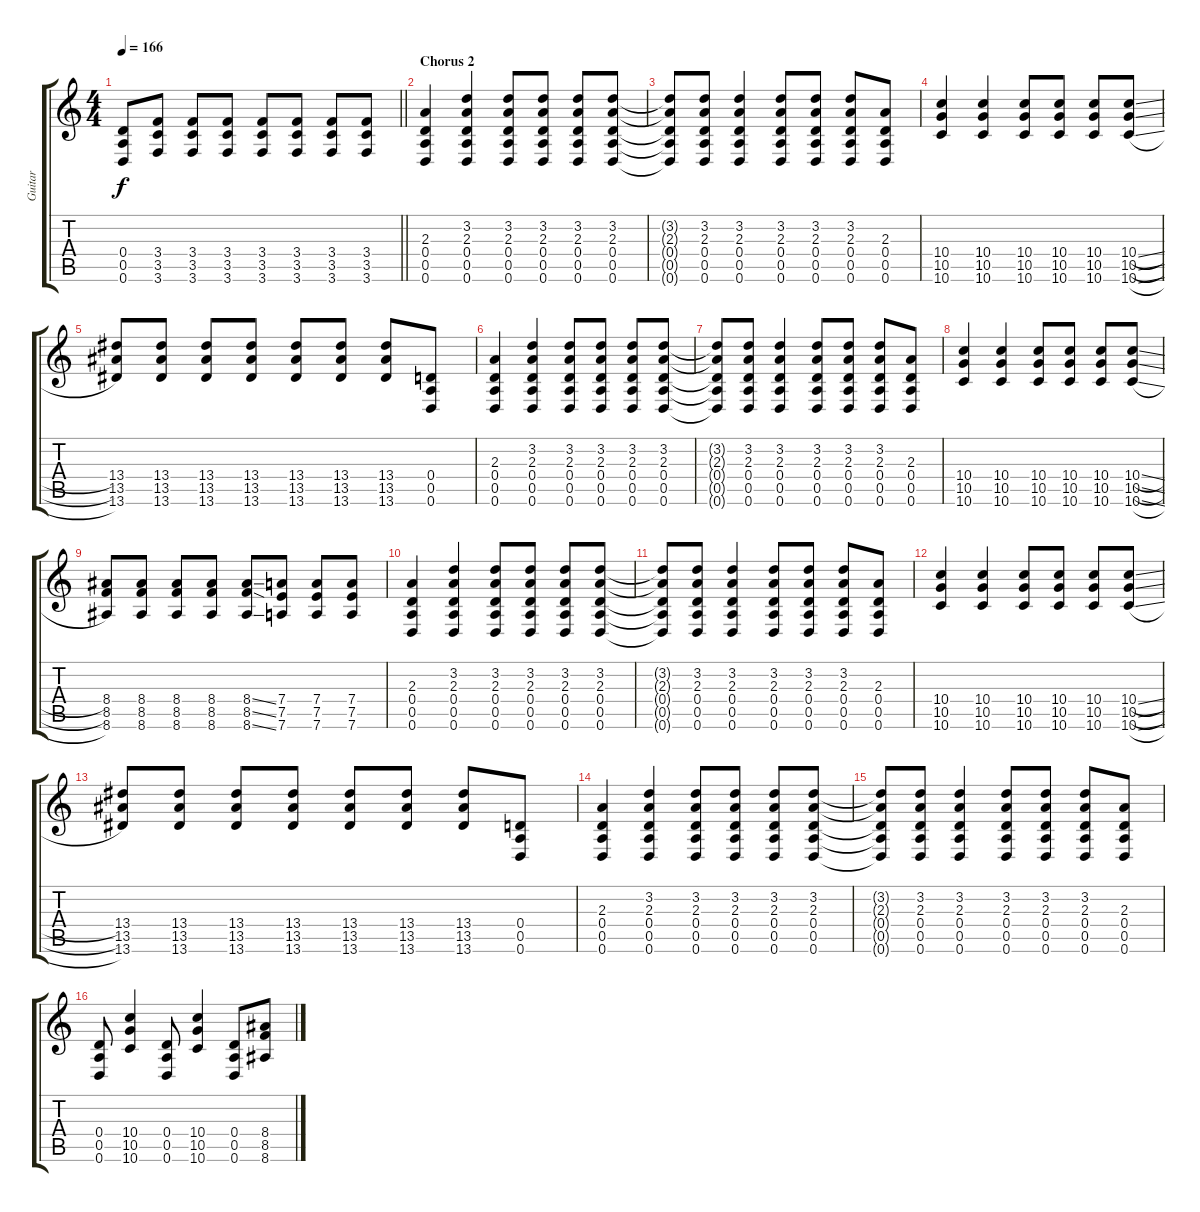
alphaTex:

\track ("Guitar" "Guitar") {instrument distortionguitar}
\staff {score tabs}
\tuning (E4 B3 G3 D3 A2 D2) {hide}
\ts (4 4)
\tempo 166
\clef g2
\barLineRight lightlight
\ks c
(0.4 0.5 0.6).8{dy f} (3.4 3.5 3.6).8 (3.4 3.5 3.6).8 (3.4 3.5 3.6).8 (3.4 3.5 3.6).8 (3.4 3.5 3.6).8 (3.4 3.5 3.6).8 (3.4 3.5 3.6).8 |
\section ("" "Chorus 2")
(2.3 0.4 0.5 0.6).4 (3.2 2.3 0.4 0.5 0.6).4 (3.2 2.3 0.4 0.5 0.6).8 (3.2 2.3 0.4 0.5 0.6).8 (3.2 2.3 0.4 0.5 0.6).8 (3.2 2.3 0.4 0.5 0.6).8 |
(3.2{t} 2.3{t} 0.4{t} 0.5{t} 0.6{t}).8 (3.2 2.3 0.4 0.5 0.6).8 (3.2 2.3 0.4 0.5 0.6).4 (3.2 2.3 0.4 0.5 0.6).8 (3.2 2.3 0.4 0.5 0.6).8 (3.2 2.3 0.4 0.5 0.6).8 (2.3 0.4 0.5 0.6).8 |
(10.4 10.5 10.6).4 (10.4 10.5 10.6).4 (10.4 10.5 10.6).8 (10.4 10.5 10.6).8 (10.4 10.5 10.6).8 (10.4{sl} 10.5{sl} 10.6{sl}).8 |
(13.4 13.5 13.6).8 (13.4 13.5 13.6).8 (13.4 13.5 13.6).8 (13.4 13.5 13.6).8 (13.4 13.5 13.6).8 (13.4 13.5 13.6).8 (13.4 13.5 13.6).8 (0.4 0.5 0.6).8 |
(2.3 0.4 0.5 0.6).4 (3.2 2.3 0.4 0.5 0.6).4 (3.2 2.3 0.4 0.5 0.6).8 (3.2 2.3 0.4 0.5 0.6).8 (3.2 2.3 0.4 0.5 0.6).8 (3.2 2.3 0.4 0.5 0.6).8 |
(3.2{t} 2.3{t} 0.4{t} 0.5{t} 0.6{t}).8 (3.2 2.3 0.4 0.5 0.6).8 (3.2 2.3 0.4 0.5 0.6).4 (3.2 2.3 0.4 0.5 0.6).8 (3.2 2.3 0.4 0.5 0.6).8 (3.2 2.3 0.4 0.5 0.6).8 (2.3 0.4 0.5 0.6).8 |
(10.4 10.5 10.6).4 (10.4 10.5 10.6).4 (10.4 10.5 10.6).8 (10.4 10.5 10.6).8 (10.4 10.5 10.6).8 (10.4{sl} 10.5{sl} 10.6{sl}).8 |
(8.4 8.5 8.6).8 (8.4 8.5 8.6).8 (8.4 8.5 8.6).8 (8.4 8.5 8.6).8 (8.4{ss} 8.5{ss} 8.6{ss}).8 (7.4 7.5 7.6).8 (7.4 7.5 7.6).8 (7.4 7.5 7.6).8 |
(2.3 0.4 0.5 0.6).4 (3.2 2.3 0.4 0.5 0.6).4 (3.2 2.3 0.4 0.5 0.6).8 (3.2 2.3 0.4 0.5 0.6).8 (3.2 2.3 0.4 0.5 0.6).8 (3.2 2.3 0.4 0.5 0.6).8 |
(3.2{t} 2.3{t} 0.4{t} 0.5{t} 0.6{t}).8 (3.2 2.3 0.4 0.5 0.6).8 (3.2 2.3 0.4 0.5 0.6).4 (3.2 2.3 0.4 0.5 0.6).8 (3.2 2.3 0.4 0.5 0.6).8 (3.2 2.3 0.4 0.5 0.6).8 (2.3 0.4 0.5 0.6).8 |
(10.4 10.5 10.6).4 (10.4 10.5 10.6).4 (10.4 10.5 10.6).8 (10.4 10.5 10.6).8 (10.4 10.5 10.6).8 (10.4{sl} 10.5{sl} 10.6{sl}).8 |
(13.4 13.5 13.6).8 (13.4 13.5 13.6).8 (13.4 13.5 13.6).8 (13.4 13.5 13.6).8 (13.4 13.5 13.6).8 (13.4 13.5 13.6).8 (13.4 13.5 13.6).8 (0.4 0.5 0.6).8 |
(2.3 0.4 0.5 0.6).4 (3.2 2.3 0.4 0.5 0.6).4 (3.2 2.3 0.4 0.5 0.6).8 (3.2 2.3 0.4 0.5 0.6).8 (3.2 2.3 0.4 0.5 0.6).8 (3.2 2.3 0.4 0.5 0.6).8 |
(3.2{t} 2.3{t} 0.4{t} 0.5{t} 0.6{t}).8 (3.2 2.3 0.4 0.5 0.6).8 (3.2 2.3 0.4 0.5 0.6).4 (3.2 2.3 0.4 0.5 0.6).8 (3.2 2.3 0.4 0.5 0.6).8 (3.2 2.3 0.4 0.5 0.6).8 (2.3 0.4 0.5 0.6).8 |
(0.4 0.5 0.6).8 (10.4 10.5 10.6).4 (0.4 0.5 0.6).8 (10.4 10.5 10.6).4 (0.4 0.5 0.6).8 (8.4 8.5 8.6).8
